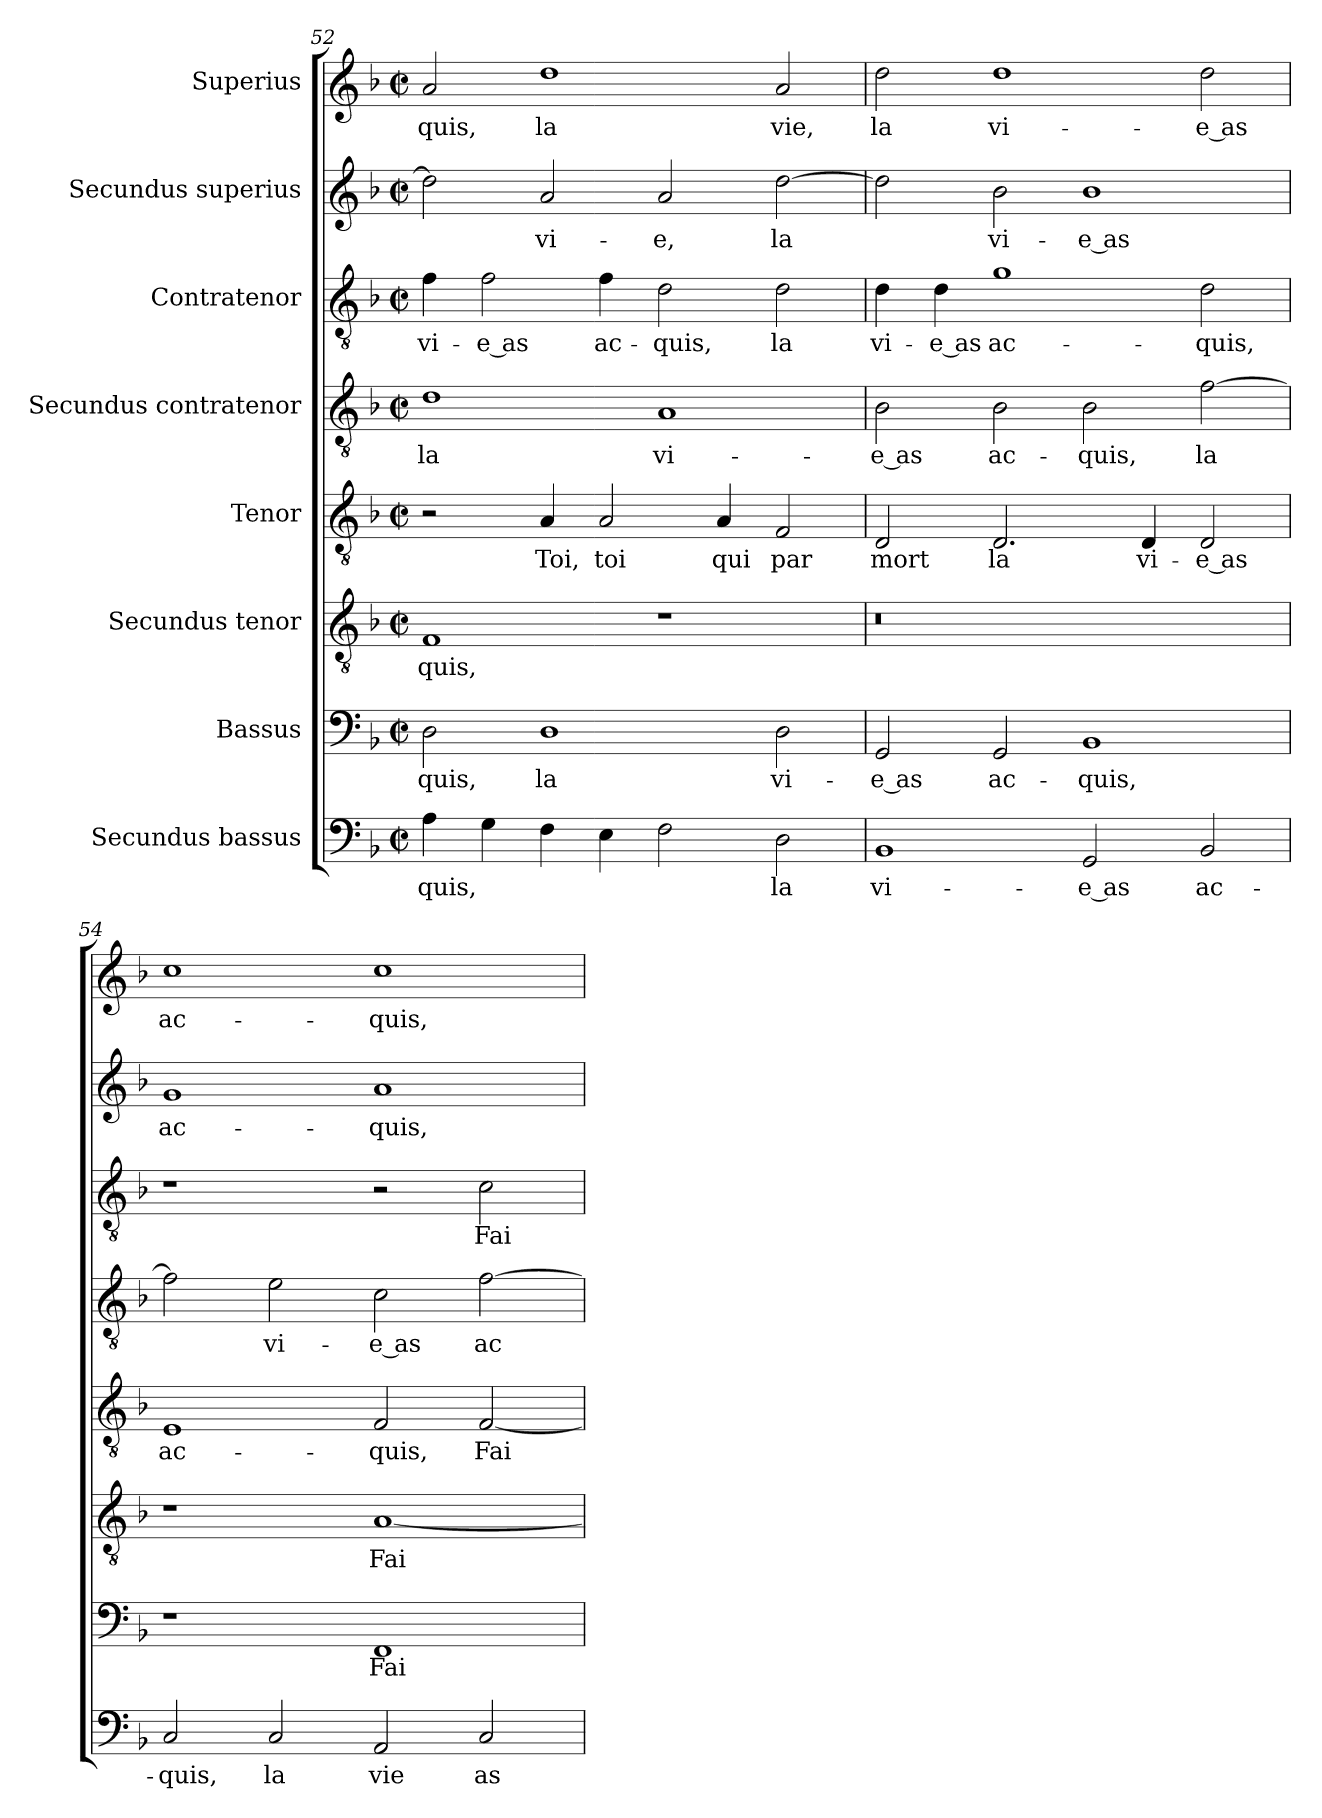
**kern	**text	**kern	**text	**kern	**text	**kern	**text	**kern	**text	**kern	**text	**kern	**text	**kern	**text
*part8	*part8	*part7	*part7	*part6	*part6	*part5	*part5	*part4	*part4	*part3	*part3	*part2	*part2	*part1	*part1
*staff8	*staff8	*staff7	*staff7	*staff6	*staff6	*staff5	*staff5	*staff4	*staff4	*staff3	*staff3	*staff2	*staff2	*staff1	*staff1
*I"Secundus bassus	*	*I"Bassus	*	*I"Secundus tenor	*	*I"Tenor	*	*I"Secundus contratenor	*	*I"Contratenor	*	*I"Secundus superius	*	*I"Superius	*
*clefF4	*	*clefF4	*	*clefGv2	*	*clefGv2	*	*clefGv2	*	*clefGv2	*	*clefG2	*	*clefG2	*
*k[b-]	*	*k[b-]	*	*k[b-]	*	*k[b-]	*	*k[b-]	*	*k[b-]	*	*k[b-]	*	*k[b-]	*
*F:	*	*F:	*	*F:	*	*F:	*	*F:	*	*F:	*	*F:	*	*F:	*
*M2/2	*	*M2/2	*	*M2/2	*	*M2/2	*	*M2/2	*	*M2/2	*	*M2/2	*	*M2/2	*
*met(c|)	*	*met(c|)	*	*met(c|)	*	*met(c|)	*	*met(c|)	*	*met(c|)	*	*met(c|)	*	*met(c|)	*
=52	=52	=52	=52	=52	=52	=52	=52	=52	=52	=52	=52	=52	=52	=52	=52
4A\	-quis,	2D\	-quis,	1F/	-quis,	2r	.	1d\	la	4f\	vi-	2dd\]	.	2a/	-quis,
4G\	.	.	.	.	.	.	.	.	.	2f\	-e as	.	.	.	.
4F\	.	1D\	la	.	.	4A/	Toi,	.	.	.	.	2a/	vi-	1dd\	la
4E\	.	.	.	.	.	2A/	toi	.	.	4f\	ac-	.	.	.	.
2F\	.	.	.	1r	.	.	.	1A/	vi-	2d\	-quis,	2a/	-e,	.	.
.	.	.	.	.	.	4A/	qui	.	.	.	.	.	.	.	.
2D\	la	2D\	vi-	.	.	2F/	par	.	.	2d\	la	[2dd\	la	2a/	vie,
!!LO:LB:g=z
=53	=53	=53	=53	=53	=53	=53	=53	=53	=53	=53	=53	=53	=53	=53	=53
!	!	!	!	!LO:N:vis=0	!	!	!	!	!	!	!	!	!	!	!
1BB-/	vi-	2GG/	-e as	1r	.	2D/	mort	2B-\	-e as	4d\	vi-	2dd\]	.	2dd\	la
.	.	.	.	.	.	.	.	.	.	4d\	-e as	.	.	.	.
.	.	2GG/	ac-	.	.	2.D/	la	2B-\	ac-	1g\	ac-	2b-\	vi-	1dd\	vi-
2GG/	-e as	1BB-/	-quis,	1ryy	.	.	.	2B-\	-quis,	.	.	1b-\	-e as	.	.
.	.	.	.	.	.	4D/	vi-	.	.	.	.	.	.	.	.
2BB-/	ac-	.	.	.	.	2D/	-e as	[2f\	la	2d\	-quis,	.	.	2dd\	-e as
=54	=54	=54	=54	=54	=54	=54	=54	=54	=54	=54	=54	=54	=54	=54	=54
2C/	-quis,	1r	.	1r	.	1E/	ac-	2f\]	.	1r	.	1g/	ac-	1cc\	ac-
2C/	la	.	.	.	.	.	.	2e\	vi-	.	.	.	.	.	.
2AA/	vie	1FF/	Fai	[1A/	Fai	2F/	-quis,	2c\	-e as	2r	.	1a/	-quis,	1cc\	-quis,
2C/	as	.	.	.	.	[2F/	Fai	[2f\	ac-	2c\	Fai	.	.	.	.
=	=	=	=	=	=	=	=	=	=	=	=	=	=	=	=
*-	*-	*-	*-	*-	*-	*-	*-	*-	*-	*-	*-	*-	*-	*-	*-
